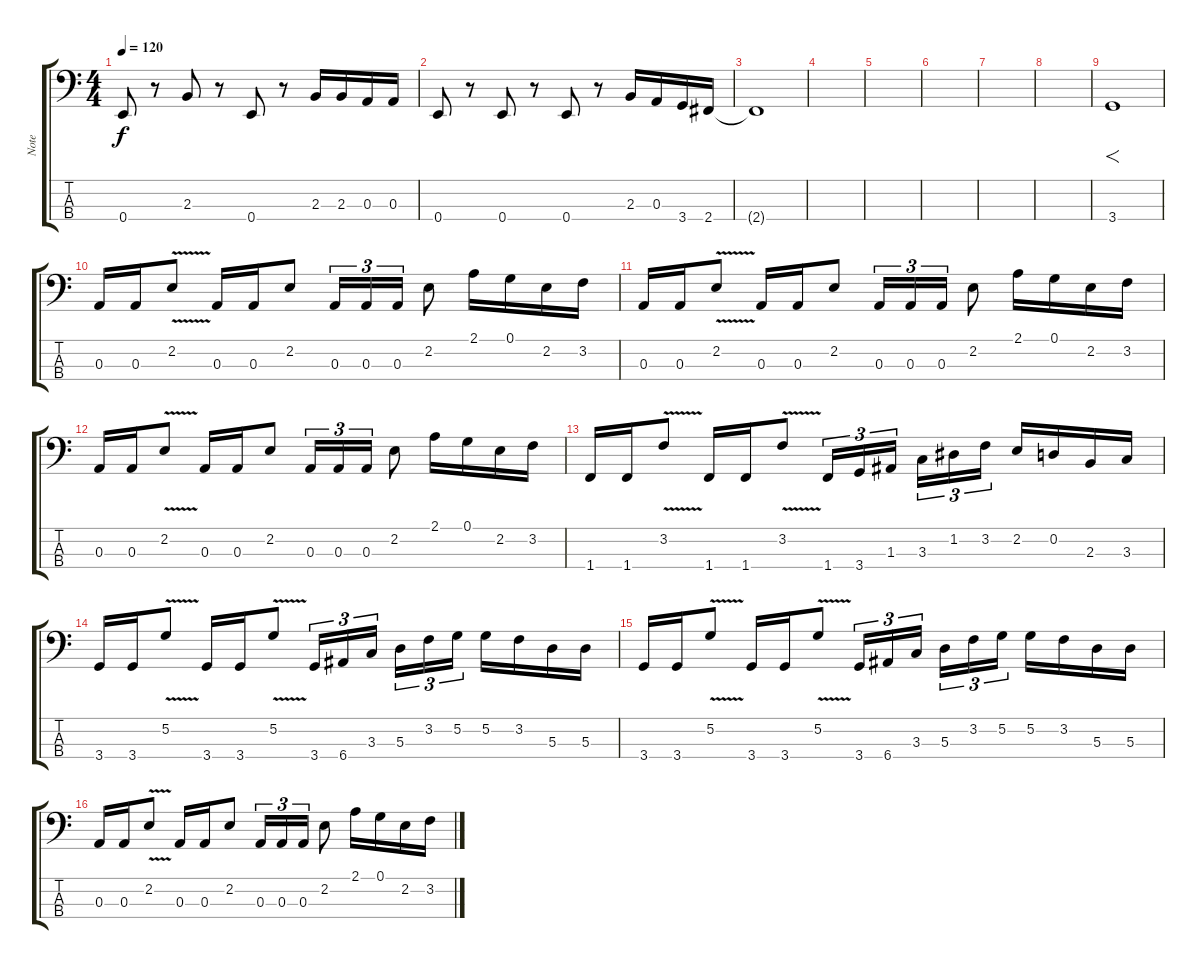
\track ("Note" "Note") {instrument electricbasspick}
\staff {score tabs}
\tuning (G2 D2 A1 E1) {hide}
\ts (4 4)
\tempo 120
\clef f4
\ks c
0.4.8{dy f} r.8 2.3.8 r.8 0.4.8 r.8 2.3.16 2.3.16 0.3.16 0.3.16 |
0.4.8 r.8 0.4.8 r.8 0.4.8 r.8 2.3.16 0.3.16 3.4.16 2.4.16 |
2.4{t}.1 |
|
|
|
|
|
3.4.1{f} |
0.3.16 0.3.16 2.2{v}.8 0.3.16 0.3.16 2.2.8 0.3.16{tu (3 2)} 0.3.16{tu (3 2)} 0.3.16{tu (3 2)} 2.2.8 2.1.16 0.1.16 2.2.16 3.2.16 |
0.3.16 0.3.16 2.2{v}.8 0.3.16 0.3.16 2.2.8 0.3.16{tu (3 2)} 0.3.16{tu (3 2)} 0.3.16{tu (3 2)} 2.2.8 2.1.16 0.1.16 2.2.16 3.2.16 |
0.3.16 0.3.16 2.2{v}.8 0.3.16 0.3.16 2.2.8 0.3.16{tu (3 2)} 0.3.16{tu (3 2)} 0.3.16{tu (3 2)} 2.2.8 2.1.16 0.1.16 2.2.16 3.2.16 |
1.4.16 1.4.16 3.2{v}.8 1.4.16 1.4.16 3.2{v}.8 1.4.16{tu (3 2)} 3.4.16{tu (3 2)} 1.3.16{tu (3 2)} 3.3.16{tu (3 2)} 1.2.16{tu (3 2)} 3.2.16{tu (3 2)} 2.2.16 0.2.16 2.3.16 3.3.16 |
3.4.16 3.4.16 5.2{v}.8 3.4.16 3.4.16 5.2{v}.8 3.4.16{tu (3 2)} 6.4.16{tu (3 2)} 3.3.16{tu (3 2)} 5.3.16{tu (3 2)} 3.2.16{tu (3 2)} 5.2.16{tu (3 2)} 5.2.16 3.2.16 5.3.16 5.3.16 |
3.4.16 3.4.16 5.2{v}.8 3.4.16 3.4.16 5.2{v}.8 3.4.16{tu (3 2)} 6.4.16{tu (3 2)} 3.3.16{tu (3 2)} 5.3.16{tu (3 2)} 3.2.16{tu (3 2)} 5.2.16{tu (3 2)} 5.2.16 3.2.16 5.3.16 5.3.16 |
0.3.16 0.3.16 2.2{v}.8 0.3.16 0.3.16 2.2.8 0.3.16{tu (3 2)} 0.3.16{tu (3 2)} 0.3.16{tu (3 2)} 2.2.8 2.1.16 0.1.16 2.2.16 3.2.16
